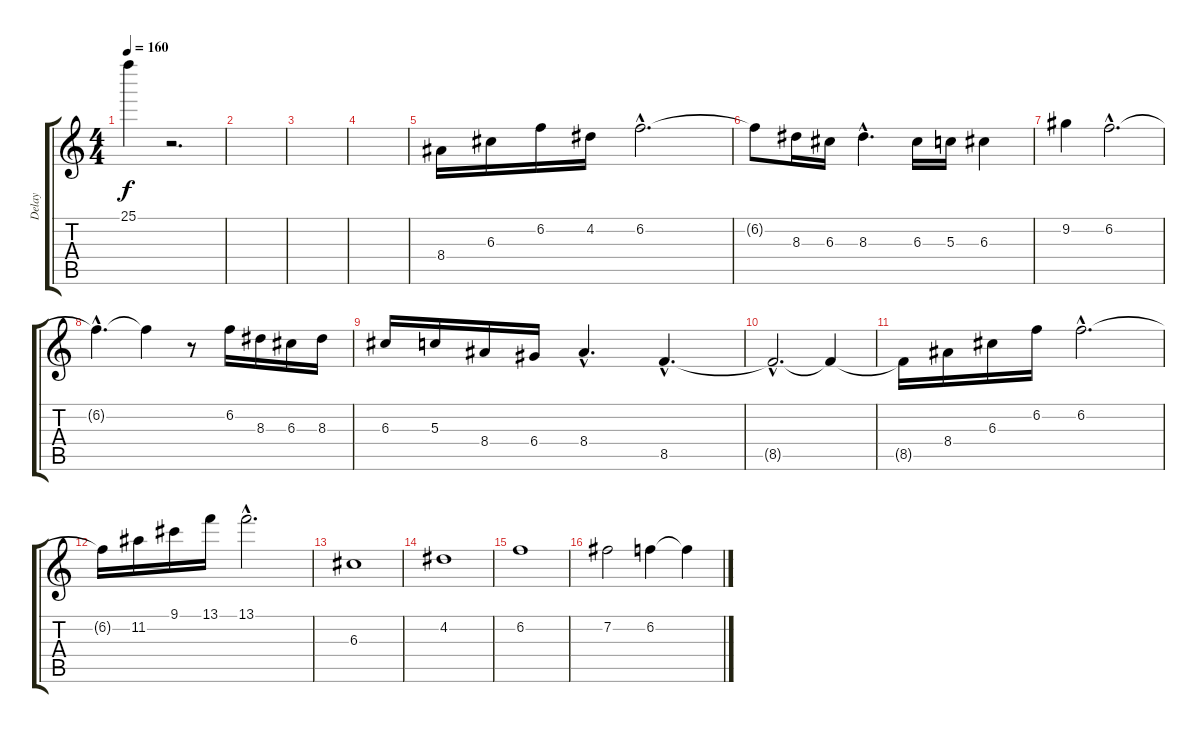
\track ("Delay" "Delay") {instrument overdrivenguitar}
\staff {score tabs}
\tuning (E4 B3 G3 D3 A2 E2) {hide}
\ts (4 4)
\tempo 160
\clef g2
\ks c
25.1{t}.4{dy f} r.2{d} |
|
|
|
\section ("" "")
8.4.16 6.3.16 6.2.16 4.2.16 6.2{hac}.2{d} |
6.2{t}.8 8.3.16 6.3.16 8.3{hac}.4{d} 6.3.16 5.3.16 6.3.4 |
9.2.4 6.2{hac}.2{d} |
6.2{hac t}.4{d} 6.2{t}.4 r.8 6.2.16 8.3.16 6.3.16 8.3.16 |
6.3.16 5.3.16 8.4.16 6.4.16 8.4{hac}.4{d} 8.5{hac}.4{d} |
8.5{hac t}.2{d} 8.5{t}.4 |
8.5{t}.16 8.4.16 6.3.16 6.2.16 6.2{hac}.2{d} |
6.2{t}.16 11.2.16 9.1.16 13.1.16 13.1{hac}.2{d} |
\section ("" "")
6.3.1{volume 14} |
4.2.1 |
6.2.1 |
7.2.2 6.2.4 6.2{t}.4
